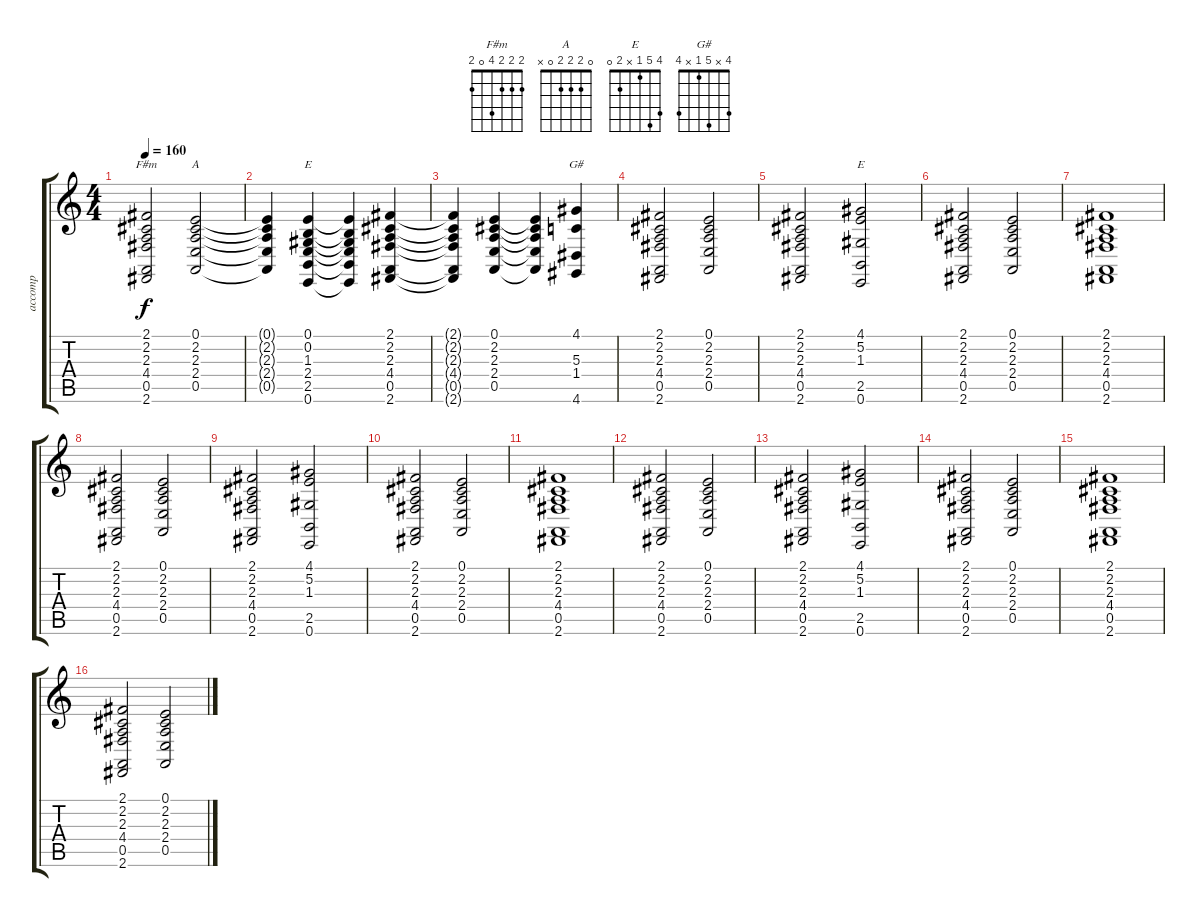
\track ("accomp" "accomp") {instrument stringensemble1}
\staff {score tabs}
\tuning (E4 B3 G3 D3 A2 E2) {hide}
\chord ("F#m" 2 2 2 4 0 2)
\chord ("A" 0 2 2 2 0 x)
\chord ("E" 0 0 1 2 2 0)
\chord ("G#" 4 x 5 1 x 4)
\chord ("E" 4 5 1 x 2 0)
\ts (4 4)
\tempo 160
\clef g2
\ks c
(2.1 2.2 2.3 4.4 0.5 2.6).2{ch "F#m" dy f} (0.1 2.2 2.3 2.4 0.5).2{ch "A"} |
(0.1{t} 2.2{t} 2.3{t} 2.4{t} 0.5{t}).4 (0.1 0.2 1.3 2.4 2.5 0.6).4{ch "E"} (0.1{t} 0.2{t} 1.3{t} 2.4{t} 2.5{t} 0.6{t}).4 (2.1 2.2 2.3 4.4 0.5 2.6).4 |
(2.1{t} 2.2{t} 2.3{t} 4.4{t} 0.5{t} 2.6{t}).4 (0.1 2.2 2.3 2.4 0.5).4 (0.1{t} 2.2{t} 2.3{t} 2.4{t} 0.5{t}).4 (4.1 5.3 1.4 4.6).4{ch "G#"} |
(2.1 2.2 2.3 4.4 0.5 2.6).2 (0.1 2.2 2.3 2.4 0.5).2 |
(2.1 2.2 2.3 4.4 0.5 2.6).2 (4.1 5.2 1.3 2.5 0.6).2{ch "E"} |
(2.1 2.2 2.3 4.4 0.5 2.6).2 (0.1 2.2 2.3 2.4 0.5).2 |
(2.1 2.2 2.3 4.4 0.5 2.6).1 |
(2.1 2.2 2.3 4.4 0.5 2.6).2 (0.1 2.2 2.3 2.4 0.5).2 |
(2.1 2.2 2.3 4.4 0.5 2.6).2 (4.1 5.2 1.3 2.5 0.6).2 |
(2.1 2.2 2.3 4.4 0.5 2.6).2 (0.1 2.2 2.3 2.4 0.5).2 |
(2.1 2.2 2.3 4.4 0.5 2.6).1 |
(2.1 2.2 2.3 4.4 0.5 2.6).2 (0.1 2.2 2.3 2.4 0.5).2 |
(2.1 2.2 2.3 4.4 0.5 2.6).2 (4.1 5.2 1.3 2.5 0.6).2 |
(2.1 2.2 2.3 4.4 0.5 2.6).2 (0.1 2.2 2.3 2.4 0.5).2 |
(2.1 2.2 2.3 4.4 0.5 2.6).1 |
(2.1 2.2 2.3 4.4 0.5 2.6).2 (0.1 2.2 2.3 2.4 0.5).2
